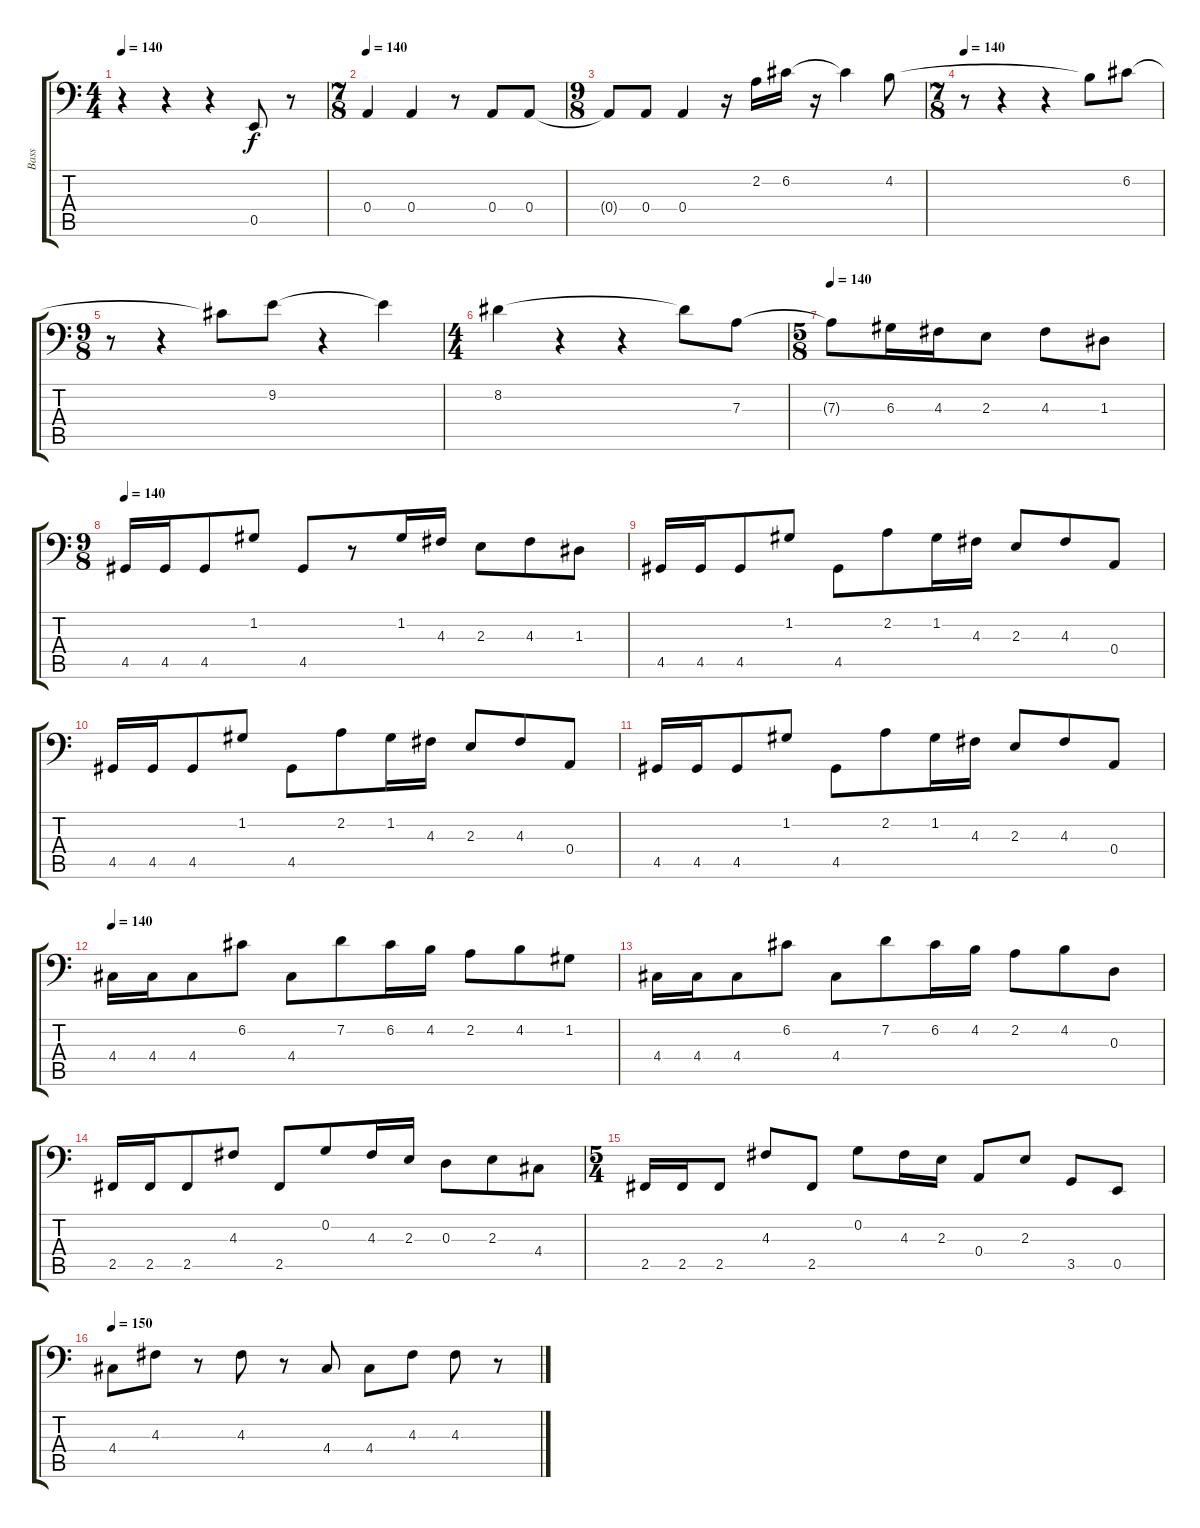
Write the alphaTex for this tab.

\track ("Bass" "Bass") {instrument electricbassfinger}
\staff {score tabs}
\tuning (C3 G2 D2 A1 E1 B0) {hide}
\ts (4 4)
\tempo 140
\clef f4
\ks c
r.4{dy f} r.4 r.4 0.5{t}.8 r.8 |
\ts (7 8)
\tempo 140
0.4.4 0.4.4 r.8 0.4.8 0.4.8 |
\ts (9 8)
0.4{t}.8 0.4.8 0.4.4 r.16 2.2.16 6.2.16 r.16 6.2{t}.4 4.2.8 |
\ts (7 8)
\tempo 140
r.8 r.4 r.4 4.2{t}.8 6.2.8 |
\ts (9 8)
r.8 r.4 6.2{t}.8 9.2.8 r.4 9.2{t}.4 |
\ts (4 4)
8.2.4 r.4 r.4 8.2{t}.8 7.3.8 |
\ts (5 8)
\tempo 140
7.3{t}.8 6.3.16 4.3.16 2.3.8 4.3.8 1.3.8 |
\ts (9 8)
\tempo 140
4.5.16 4.5.16 4.5.8 1.2.8 4.5.8 r.8 1.2.16 4.3.16 2.3.8 4.3.8 1.3.8 |
4.5.16 4.5.16 4.5.8 1.2.8 4.5.8 2.2.8 1.2.16 4.3.16 2.3.8 4.3.8 0.4.8 |
4.5.16 4.5.16 4.5.8 1.2.8 4.5.8 2.2.8 1.2.16 4.3.16 2.3.8 4.3.8 0.4.8 |
4.5.16 4.5.16 4.5.8 1.2.8 4.5.8 2.2.8 1.2.16 4.3.16 2.3.8 4.3.8 0.4.8 |
\tempo 140
4.4.16 4.4.16 4.4.8 6.2.8 4.4.8 7.2.8 6.2.16 4.2.16 2.2.8 4.2.8 1.2.8 |
4.4.16 4.4.16 4.4.8 6.2.8 4.4.8 7.2.8 6.2.16 4.2.16 2.2.8 4.2.8 0.3.8 |
2.5.16 2.5.16 2.5.8 4.3.8 2.5.8 0.2.8 4.3.16 2.3.16 0.3.8 2.3.8 4.4.8 |
\ts (5 4)
2.5.16 2.5.16 2.5.8 4.3.8 2.5.8 0.2.8 4.3.16 2.3.16 0.4.8 2.3.8 3.5.8 0.5.8 |
\tempo 150
4.4.8 4.3.8 r.8 4.3.8 r.8 4.4.8 4.4.8 4.3.8 4.3.8 r.8
